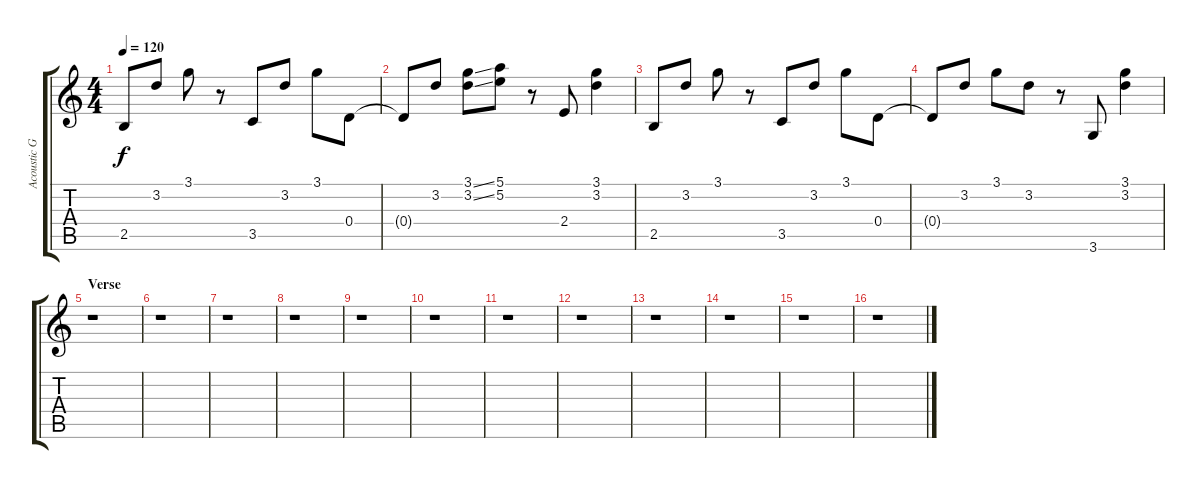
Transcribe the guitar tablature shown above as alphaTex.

\track ("Acoustic Guitar (R)" "Acoustic G") {instrument acousticguitarsteel}
\staff {score tabs}
\tuning (E4 B3 G3 D3 A2 E2) {hide}
\ts (4 4)
\tempo 120
\clef g2
\ks c
2.5.8{dy f} 3.2.8 3.1.8 r.8 3.5.8 3.2.8 3.1.8 0.4.8 |
0.4{t}.8 3.2.8 (3.1{ss} 3.2{ss}).8 (5.1 5.2).8 r.8 2.4.8 (3.1 3.2).4 |
2.5.8 3.2.8 3.1.8 r.8 3.5.8 3.2.8 3.1.8 0.4.8 |
0.4{t}.8 3.2.8 3.1.8 3.2.8 r.8 3.6.8 (3.1 3.2).4 |
\section ("" "Verse")
r.1 |
r.1 |
r.1 |
r.1 |
r.1 |
r.1 |
r.1 |
r.1 |
r.1 |
r.1 |
r.1 |
r.1
